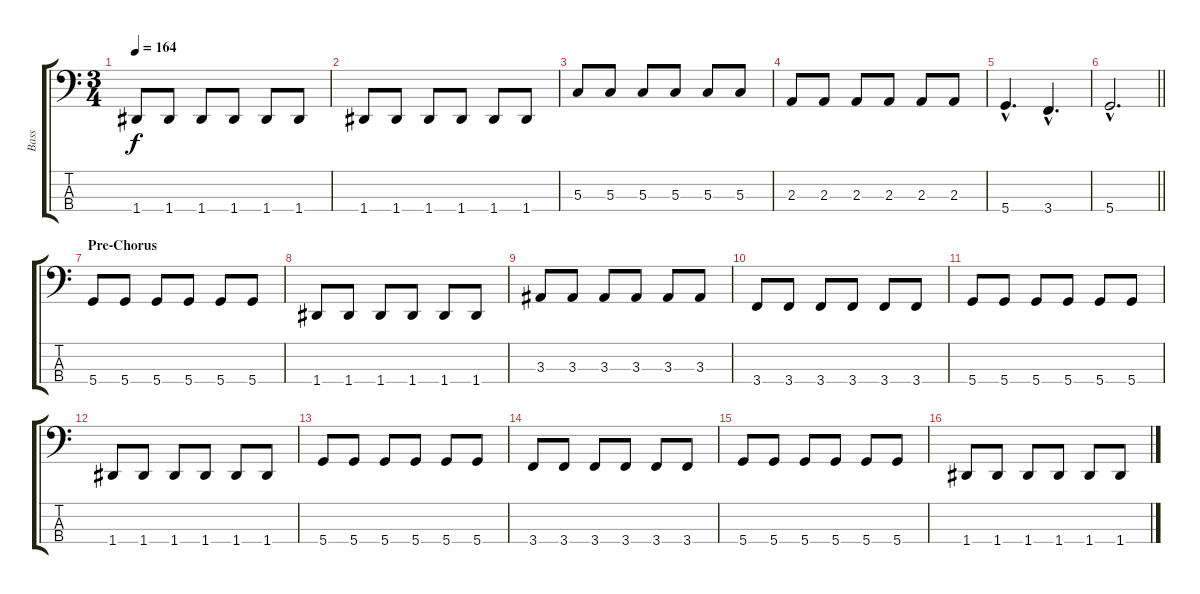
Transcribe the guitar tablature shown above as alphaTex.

\track ("Bass" "Bass") {instrument electricbasspick}
\staff {score tabs}
\tuning (F2 C2 G1 D1) {hide}
\ts (3 4)
\tempo 164
\clef f4
\ks c
1.4.8{dy f} 1.4.8 1.4.8 1.4.8 1.4.8 1.4.8 |
1.4.8 1.4.8 1.4.8 1.4.8 1.4.8 1.4.8 |
5.3.8 5.3.8 5.3.8 5.3.8 5.3.8 5.3.8 |
2.3.8 2.3.8 2.3.8 2.3.8 2.3.8 2.3.8 |
5.4{hac}.4{d} 3.4{hac}.4{d} |
\barLineRight lightlight
5.4{hac}.2{d} |
\section ("" "Pre-Chorus")
5.4.8 5.4.8 5.4.8 5.4.8 5.4.8 5.4.8 |
1.4.8 1.4.8 1.4.8 1.4.8 1.4.8 1.4.8 |
3.3.8 3.3.8 3.3.8 3.3.8 3.3.8 3.3.8 |
3.4.8 3.4.8 3.4.8 3.4.8 3.4.8 3.4.8 |
5.4.8 5.4.8 5.4.8 5.4.8 5.4.8 5.4.8 |
1.4.8 1.4.8 1.4.8 1.4.8 1.4.8 1.4.8 |
5.4.8 5.4.8 5.4.8 5.4.8 5.4.8 5.4.8 |
3.4.8 3.4.8 3.4.8 3.4.8 3.4.8 3.4.8 |
5.4.8 5.4.8 5.4.8 5.4.8 5.4.8 5.4.8 |
1.4.8 1.4.8 1.4.8 1.4.8 1.4.8 1.4.8
